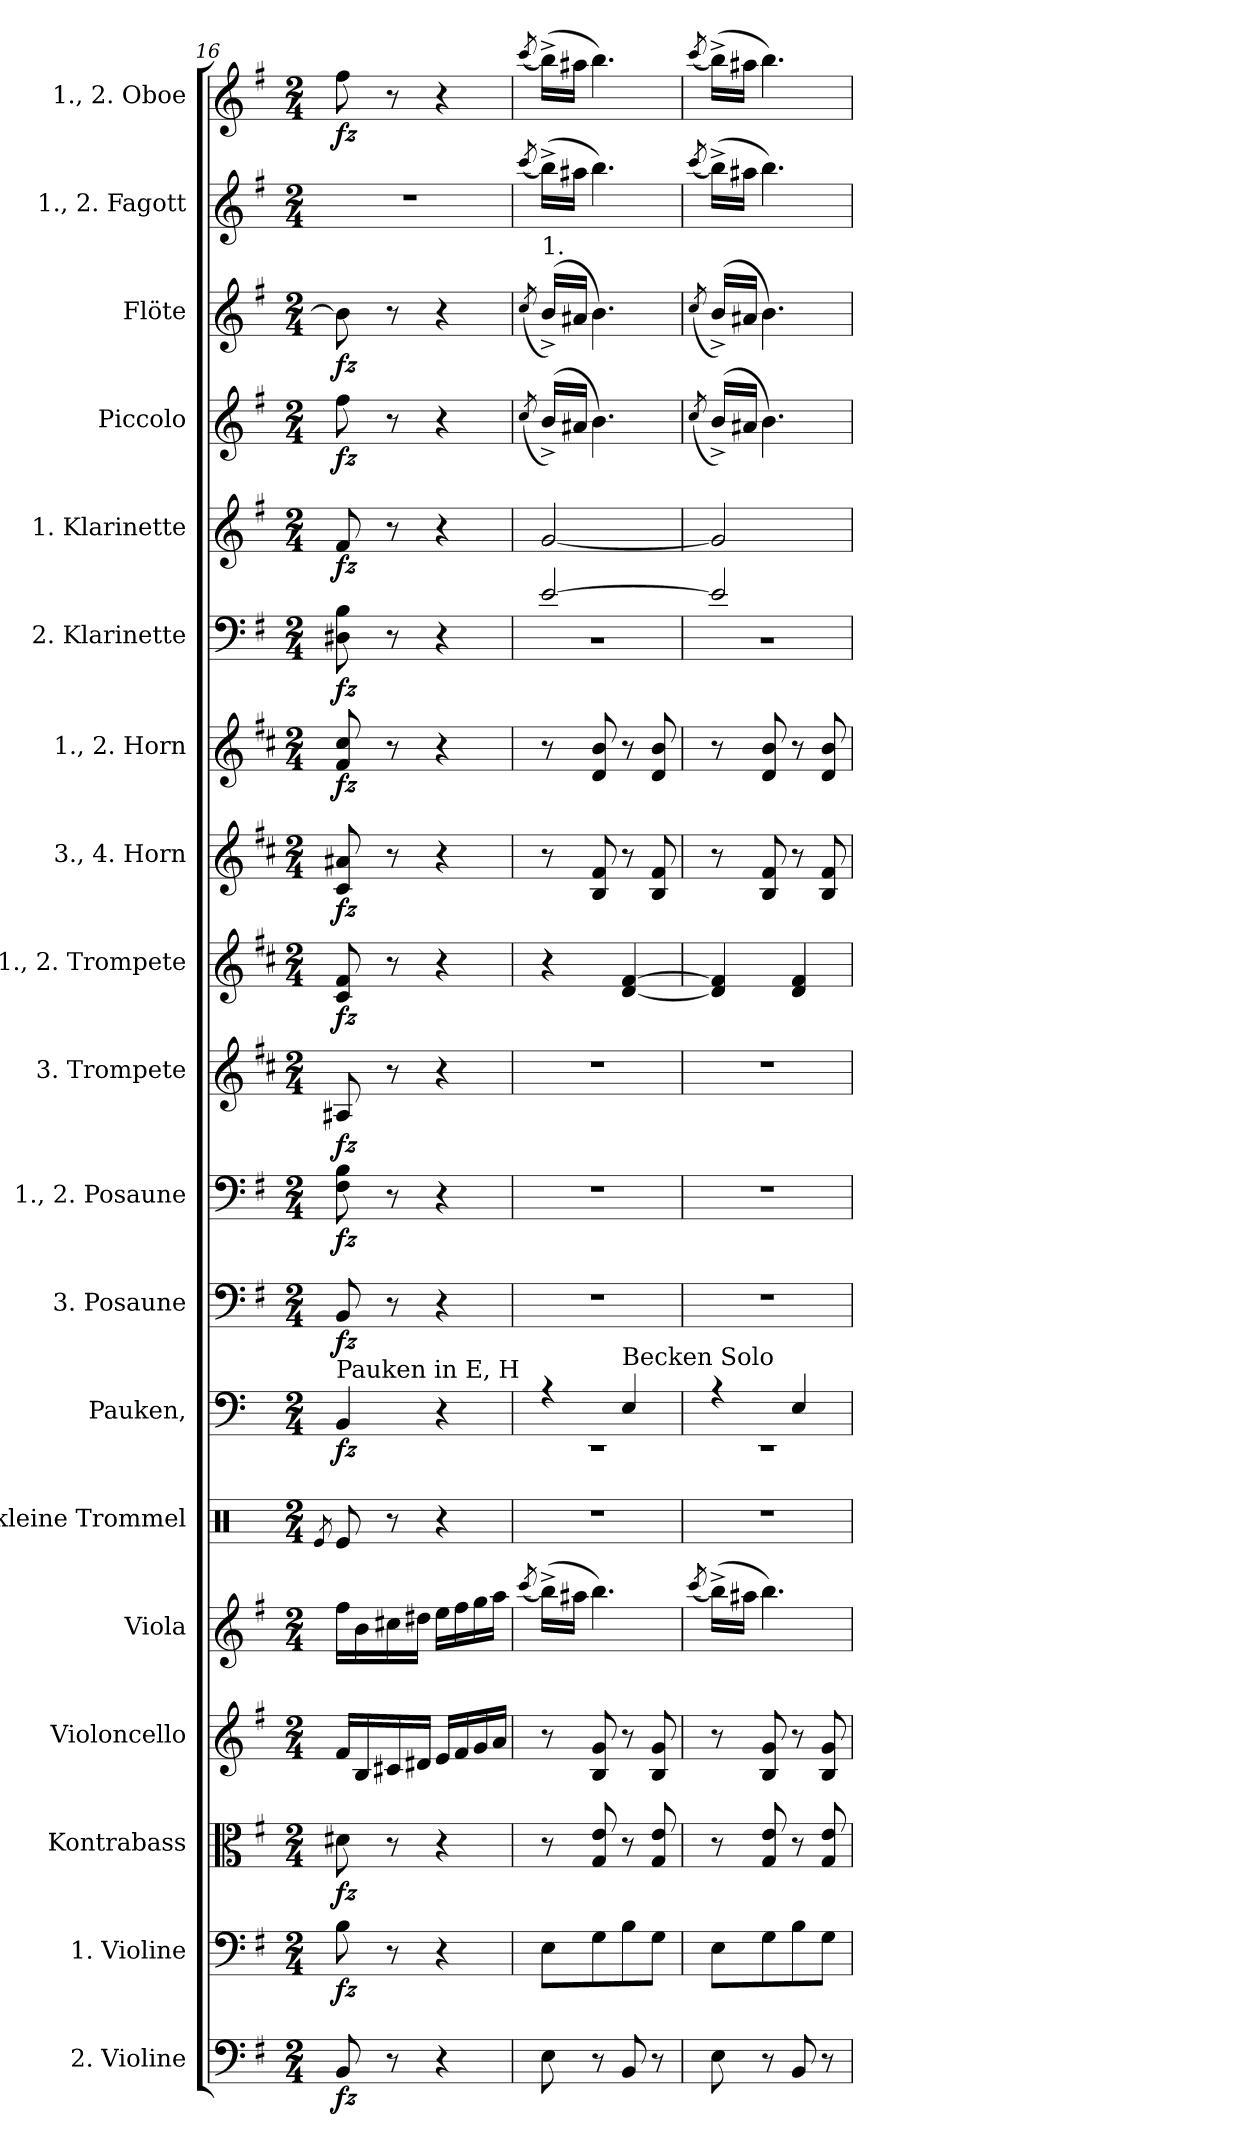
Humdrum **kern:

**kern	**dynam	**kern	**dynam	**kern	**dynam	**kern	**kern	**kern	**kern	**dynam	**kern	**dynam	**kern	**dynam	**kern	**dynam	**kern	**dynam	**kern	**dynam	**kern	**dynam	**kern	**dynam	**kern	**dynam	**kern	**dynam	**kern	**dynam	**kern	**kern	**dynam
*part19	*part19	*part18	*part18	*part17	*part17	*part16	*part15	*part14	*part13	*part13	*part12	*part12	*part11	*part11	*part10	*part10	*part9	*part9	*part8	*part8	*part7	*part7	*part6	*part6	*part5	*part5	*part4	*part4	*part3	*part3	*part2	*part1	*part1
*staff19	*staff19	*staff18	*staff18	*staff17	*staff17	*staff16	*staff15	*staff14	*staff13	*staff13	*staff12	*staff12	*staff11	*staff11	*staff10	*staff10	*staff9	*staff9	*staff8	*staff8	*staff7	*staff7	*staff6	*staff6	*staff5	*staff5	*staff4	*staff4	*staff3	*staff3	*staff2	*staff1	*staff1
*I"2. Violine	*	*I"1. Violine	*	*I"Kontrabass	*	*I"Violoncello	*I"Viola	*I"kleine Trommel	*I"Pauken,	*	*I"3. Posaune	*	*I"1., 2. Posaune	*	*I"3. Trompete	*	*I"1., 2. Trompete	*	*I"3., 4. Horn	*	*I"1., 2. Horn	*	*I"2. Klarinette	*	*I"1. Klarinette	*	*I"Piccolo	*	*I"Flöte	*	*I"1., 2. Fagott	*I"1., 2. Oboe	*
*I'2. Vl.	*	*I'1. Vl.	*	*I'Kb.	*	*I'Vc.	*I'Va.	*I'kl. Tr.	*I'Pk.,	*	*I'3. Pos.	*	*I'1., 2. Pos.	*	*I'3. Trp.	*	*I'1., 2. Trp.	*	*I'3., 4. Hr.	*	*I'1., 2.  Hr.	*	*I'2. Klar.	*	*I'1. Klar.	*	*I'Picc.	*	*I'Fl.	*	*I'1., 2. Fag.	*I'1., 2. Ob.	*
*clefF4	*	*clefF4	*	*clefC3	*	*clefG2	*clefG2	*clefX	*clefF4	*	*clefF4	*	*clefF4	*	*clefG2	*	*clefG2	*	*clefG2	*	*clefG2	*	*clefF4	*	*clefG2	*	*clefG2	*	*clefG2	*	*clefG2	*clefG2	*
*ITrd7c12	*	*	*	*	*	*	*	*	*	*	*	*	*	*	*ITrd-3c-5	*	*ITrd-3c-5	*	*ITrd4c7	*	*ITrd4c7	*	*	*	*ITrd1c2	*	*ITrd1c2	*	*	*	*ITrd-7c-12	*	*
*k[f#]	*	*k[f#]	*	*k[f#]	*	*k[f#]	*k[f#]	*k[]	*k[]	*	*k[f#]	*	*k[f#]	*	*k[f#]	*	*k[f#]	*	*k[f#]	*	*k[f#]	*	*k[f#]	*	*k[b-]	*	*k[b-]	*	*k[f#]	*	*k[f#]	*k[f#]	*
*M2/4	*	*M2/4	*	*M2/4	*	*M2/4	*M2/4	*M2/4	*M2/4	*	*M2/4	*	*M2/4	*	*M2/4	*	*M2/4	*	*M2/4	*	*M2/4	*	*M2/4	*	*M2/4	*	*M2/4	*	*M2/4	*	*M2/4	*M2/4	*
=16	=16	=16	=16	=16	=16	=16	=16	=16	=16	=16	=16	=16	=16	=16	=16	=16	=16	=16	=16	=16	=16	=16	=16	=16	=16	=16	=16	=16	=16	=16	=16	=16	=16
.	.	.	.	.	.	.	.	8qRe/	.	.	.	.	.	.	.	.	.	.	.	.	.	.	.	.	.	.	.	.	.	.	.	.	.
!	!	!	!	!	!	!	!	!	!LO:TX:a:t=Pauken in E, H	!	!	!	!	!	!	!	!	!	!	!	!	!	!	!	!	!	!	!	!	!	!	!	!
!	!LO:DY:b	!	!LO:DY:b	!	!LO:DY:b	!	!	!	!	!LO:DY:b	!	!LO:DY:b	!	!LO:DY:b	!	!LO:DY:b	!	!LO:DY:b	!	!LO:DY:b	!	!LO:DY:b	!	!LO:DY:b	!	!LO:DY:b	!	!LO:DY:b	!	!LO:DY:b	!	!	!LO:DY:b
8BBB/	fz	8B\	fz	8d#X\	fz	16f#/LL	16ff#\LL	8Re/	4BB/	fz	8BB/	fz	8F#\ 8B\	fz	8d#X/	fz	8f#/ 8b/	fz	8F#/ 8d#X/	fz	8B/ 8f#/	fz	8D#X\ 8B\	fz	8e/	fz	8ee\	fz	8b\]	fz	2r	8ff#\	fz
.	.	.	.	.	.	16B/	16b\	.	.	.	.	.	.	.	.	.	.	.	.	.	.	.	.	.	.	.	.	.	.	.	.	.	.
8r	.	8r	.	8r	.	16c#X/	16cc#X\	8r	.	.	8r	.	8r	.	8r	.	8r	.	8r	.	8r	.	8r	.	8r	.	8r	.	8r	.	.	8r	.
.	.	.	.	.	.	16d#X/JJ	16dd#X\JJ	.	.	.	.	.	.	.	.	.	.	.	.	.	.	.	.	.	.	.	.	.	.	.	.	.	.
4r	.	4r	.	4r	.	16e/LL	16ee\LL	4r	4r	.	4r	.	4r	.	4r	.	4r	.	4r	.	4r	.	4r	.	4r	.	4r	.	4r	.	.	4r	.
.	.	.	.	.	.	16f#/	16ff#\	.	.	.	.	.	.	.	.	.	.	.	.	.	.	.	.	.	.	.	.	.	.	.	.	.	.
.	.	.	.	.	.	16g/	16gg\	.	.	.	.	.	.	.	.	.	.	.	.	.	.	.	.	.	.	.	.	.	.	.	.	.	.
.	.	.	.	.	.	16a/JJ	16aa\JJ	.	.	.	.	.	.	.	.	.	.	.	.	.	.	.	.	.	.	.	.	.	.	.	.	.	.
!!LO:PB:g=z
=17	=17	=17	=17	=17	=17	=17	=17	=17	=17	=17	=17	=17	=17	=17	=17	=17	=17	=17	=17	=17	=17	=17	=17	=17	=17	=17	=17	=17	=17	=17	=17	=17	=17
.	.	.	.	.	.	.	(<8qccc/	.	.	.	.	.	.	.	.	.	.	.	.	.	.	.	.	.	.	.	(<8qb-/	.	(<8qcc/	.	(<8qcccc/	(<8qccc/	.
*	*	*	*	*	*	*	*	*	*^	*	*	*	*	*	*	*	*	*	*	*	*	*	*^	*	*	*	*	*	*	*	*	*	*
!	!	!	!	!	!	!	!	!	!	!	!	!	!	!	!	!	!	!	!	!	!	!	!	!	!	!	!	!	!	!	!LO:TX:a:t=1.	!	!	!	!
8EE\	.	8E\L	.	8r	.	8r	(>16bb^\LL)	2r	4r	2rEE	.	2r	.	2r	.	2r	.	4r	.	8r	.	8r	.	[2e/	2r	.	[2f/	.	(>16a^/LL)	.	(>16b^/LL)	.	(>16bbb^\LL)	(>16bb^\LL)	.
.	.	.	.	.	.	.	16aa#X\JJ	.	.	.	.	.	.	.	.	.	.	.	.	.	.	.	.	.	.	.	.	.	16g#X/JJ	.	16a#X/JJ	.	16aaa#X\JJ	16aa#X\JJ	.
8r	.	8G\	.	8G/ 8e/	.	8B/ 8g/	4.bb\)	.	.	.	.	.	.	.	.	.	.	.	.	8E/ 8B/	.	8G/ 8e/	.	.	.	.	.	.	4.a\)	.	4.b\)	.	4.bbb\)	4.bb\)	.
!	!	!	!	!	!	!	!	!	!LO:TX:a:t=Becken Solo	!	!	!	!	!	!	!	!	!	!	!	!	!	!	!	!	!	!	!	!	!	!	!	!	!	!
8BBB/	.	8B\	.	8r	.	8r	.	.	4E/	.	.	.	.	.	.	.	.	[4g/ [4b/	.	8r	.	8r	.	.	.	.	.	.	.	.	.	.	.	.	.
8r	.	8G\J	.	8G/ 8e/	.	8B/ 8g/	.	.	.	.	.	.	.	.	.	.	.	.	.	8E/ 8B/	.	8G/ 8e/	.	.	.	.	.	.	.	.	.	.	.	.	.
=18	=18	=18	=18	=18	=18	=18	=18	=18	=18	=18	=18	=18	=18	=18	=18	=18	=18	=18	=18	=18	=18	=18	=18	=18	=18	=18	=18	=18	=18	=18	=18	=18	=18	=18	=18
.	.	.	.	.	.	.	(<8qccc/	.	.	.	.	.	.	.	.	.	.	.	.	.	.	.	.	.	.	.	.	.	(<8qb-/	.	(<8qcc/	.	(<8qcccc/	(<8qccc/	.
8EE\	.	8E\L	.	8r	.	8r	(>16bb^\LL)	2r	4r	2rEE	.	2r	.	2r	.	2r	.	4g]/ 4b]/	.	8r	.	8r	.	2e/]	2r	.	2f/]	.	(>16a^/LL)	.	(>16b^/LL)	.	(>16bbb^\LL)	(>16bb^\LL)	.
.	.	.	.	.	.	.	16aa#X\JJ	.	.	.	.	.	.	.	.	.	.	.	.	.	.	.	.	.	.	.	.	.	16g#X/JJ	.	16a#X/JJ	.	16aaa#X\JJ	16aa#X\JJ	.
8r	.	8G\	.	8G/ 8e/	.	8B/ 8g/	4.bb\)	.	.	.	.	.	.	.	.	.	.	.	.	8E/ 8B/	.	8G/ 8e/	.	.	.	.	.	.	4.a\)	.	4.b\)	.	4.bbb\)	4.bb\)	.
8BBB/	.	8B\	.	8r	.	8r	.	.	4E/	.	.	.	.	.	.	.	.	4g/ 4b/	.	8r	.	8r	.	.	.	.	.	.	.	.	.	.	.	.	.
8r	.	8G\J	.	8G/ 8e/	.	8B/ 8g/	.	.	.	.	.	.	.	.	.	.	.	.	.	8E/ 8B/	.	8G/ 8e/	.	.	.	.	.	.	.	.	.	.	.	.	.
*	*	*	*	*	*	*	*	*	*v	*v	*	*	*	*	*	*	*	*	*	*	*	*	*	*v	*v	*	*	*	*	*	*	*	*	*	*
=	=	=	=	=	=	=	=	=	=	=	=	=	=	=	=	=	=	=	=	=	=	=	=	=	=	=	=	=	=	=	=	=	=
*-	*-	*-	*-	*-	*-	*-	*-	*-	*-	*-	*-	*-	*-	*-	*-	*-	*-	*-	*-	*-	*-	*-	*-	*-	*-	*-	*-	*-	*-	*-	*-	*-	*-
